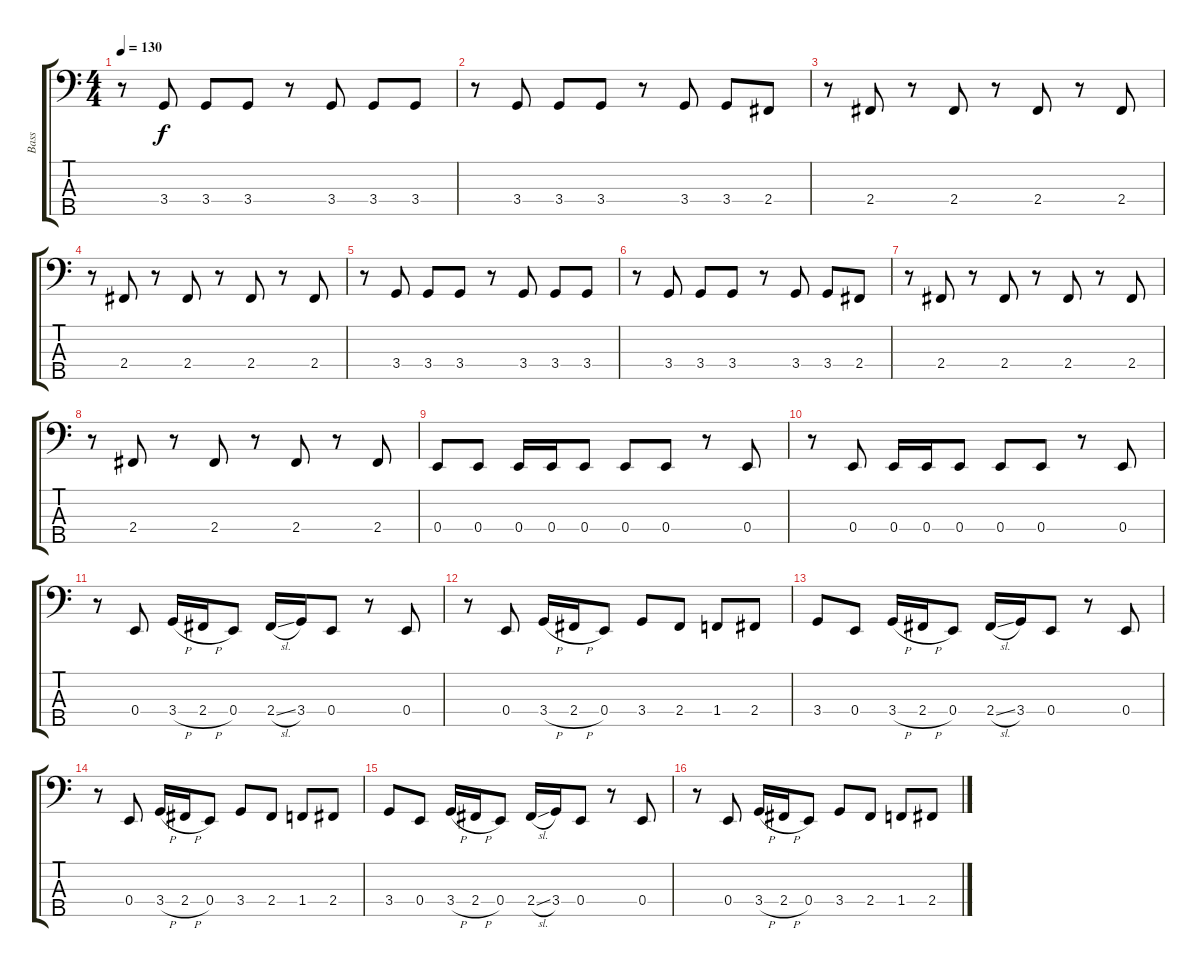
\track ("Bass" "Bass") {instrument electricbassfinger}
\staff {score tabs}
\tuning (G2 D2 A1 E1 B0) {hide}
\ts (4 4)
\tempo 130
\clef f4
\ks c
r.8{dy f} 3.4.8 3.4.8 3.4.8 r.8 3.4.8 3.4.8 3.4.8 |
r.8 3.4.8 3.4.8 3.4.8 r.8 3.4.8 3.4.8 2.4.8 |
r.8 2.4.8 r.8 2.4.8 r.8 2.4.8 r.8 2.4.8 |
r.8 2.4.8 r.8 2.4.8 r.8 2.4.8 r.8 2.4.8 |
r.8 3.4.8 3.4.8 3.4.8 r.8 3.4.8 3.4.8 3.4.8 |
r.8 3.4.8 3.4.8 3.4.8 r.8 3.4.8 3.4.8 2.4.8 |
r.8 2.4.8 r.8 2.4.8 r.8 2.4.8 r.8 2.4.8 |
r.8 2.4.8 r.8 2.4.8 r.8 2.4.8 r.8 2.4.8 |
0.4.8 0.4.8 0.4.16 0.4.16 0.4.8 0.4.8 0.4.8 r.8 0.4.8 |
r.8 0.4.8 0.4.16 0.4.16 0.4.8 0.4.8 0.4.8 r.8 0.4.8 |
r.8 0.4.8 3.4{h}.16 2.4{h}.16 0.4.8 2.4{sl}.16 3.4.16 0.4.8 r.8 0.4.8 |
r.8 0.4.8 3.4{h}.16 2.4{h}.16 0.4.8 3.4.8 2.4.8 1.4.8 2.4.8 |
3.4.8 0.4.8 3.4{h}.16 2.4{h}.16 0.4.8 2.4{sl}.16 3.4.16 0.4.8 r.8 0.4.8 |
r.8 0.4.8 3.4{h}.16 2.4{h}.16 0.4.8 3.4.8 2.4.8 1.4.8 2.4.8 |
3.4.8 0.4.8 3.4{h}.16 2.4{h}.16 0.4.8 2.4{sl}.16 3.4.16 0.4.8 r.8 0.4.8 |
r.8 0.4.8 3.4{h}.16 2.4{h}.16 0.4.8 3.4.8 2.4.8 1.4.8 2.4.8
